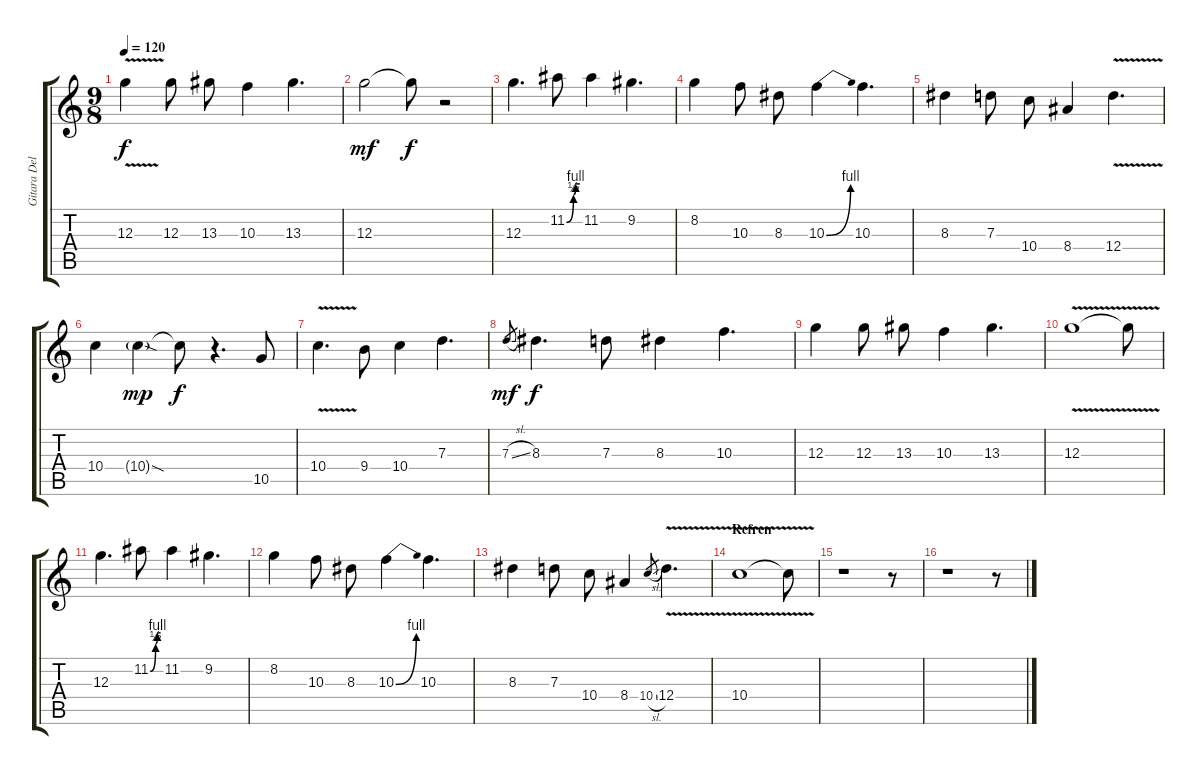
\track ("Gitara Delay 3" "Gitara Del") {instrument overdrivenguitar}
\staff {score tabs}
\tuning (E4 B3 G3 D3 A2 E2) {hide}
\ts (9 8)
\tempo 120
\clef g2
\ks c
12.3{v}.4{dy f} 12.3.8 13.3.8 10.3.4 13.3.4{d} |
12.3.2{dy mf} 12.3{t}.8{dy f} r.2 |
12.3.4{d} 11.2{be (custom 0 0 31 2 41 4 60 4)}.8 11.2.4 9.2.4{d} |
8.2.4 10.3.8 8.3.8 10.3{be (bend 0 0 60 4)}.4 10.3.4{d} |
8.3.4 7.3.8 10.4.8 8.4.4 12.4{v}.4{d} |
10.4.4 10.4{sod g}.4{dy mp} 10.4{t}.8{dy f} r.4{d} 10.5.8 |
10.4{v}.4{d} 9.4.8 10.4.4 7.3.4{d} |
7.3{sl}.8{gr dy mf} 8.3.4{d dy f} 7.3.8 8.3.4 10.3.4{d} |
12.3.4 12.3.8 13.3.8 10.3.4 13.3.4{d} |
12.3{v}.1 12.3{t}.8 |
12.3.4{d} 11.2{be (custom 0 0 31 2 41 4 60 4)}.8 11.2.4 9.2.4{d} |
8.2.4 10.3.8 8.3.8 10.3{be (bend 0 0 60 4)}.4 10.3.4{d} |
8.3.4 7.3.8 10.4.8 8.4.4 10.4{sl}.8{gr} 12.4{v}.4{d} |
\section ("" "Refren")
10.4{v}.1 10.4{t}.8 |
r.1 r.8 |
r.1 r.8
